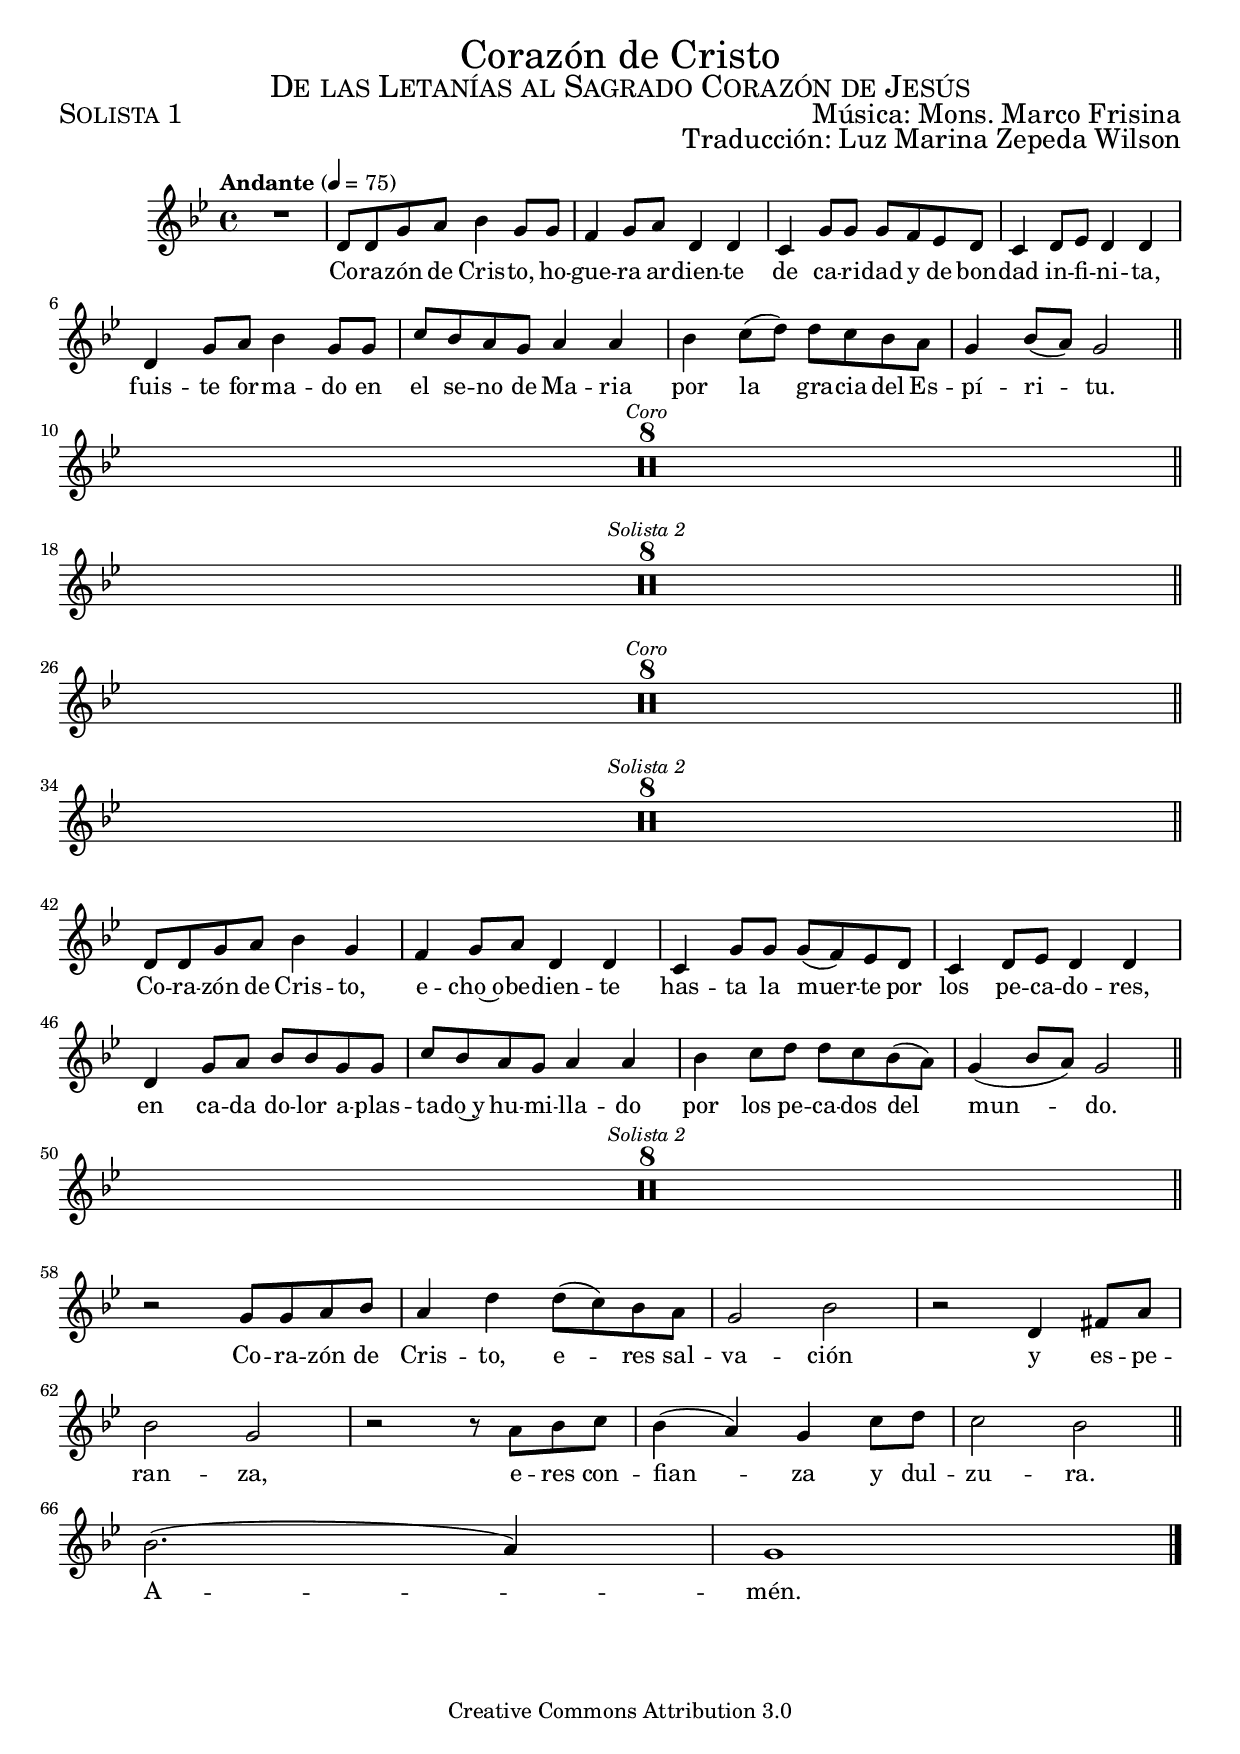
% ****************************************************************
%	Corazon de Cristo - Solista 1
%	by serach.sam@
% ****************************************************************
\language "espanol"
\version "2.19.80"

% --- Includes
\include "global.ily"
% --- Musica
solistaUno = \relative do'' {
  \compressFullBarRests
  \dynamicUp
  %Escribir la musica aqui...
  R1
  re,8 re sol la sib4 sol8 sol |
  fa4 sol8 la re,4 re |
  do4 sol'8 sol sol fa mib re |
  do4 re8 mib re4 re |
  re4 sol8 la sib4 sol8 sol |
  do8 sib la sol la4 la |
  sib4 do8( re) re do sib la |
  sol4 sib8( la) sol2 | \break
  
  R1*8^\markup{ \small \italic "Coro"} | \break
  
  R1*8^\markup{ \small \italic "Solista 2"} | \break
  
  R1*8^\markup{ \small \italic "Coro"} | \break
  
  R1*8^\markup{ \small \italic "Solista 2"} | \break
  re8 re sol la sib4 sol |
  fa4 sol8 la re,4 re |
  do4 sol'8 sol sol( fa) mib re |
  do4 re8 mib re4 re | \break
  re4 sol8 la sib sib sol8 sol |
  do8 sib la sol la4 la |
  sib4 do8 re re do sib( la) |
  sol4( sib8 la) sol2 | \break
    
  R1*8^\markup{ \small \italic "Solista 2"} | \break
  r2 sol8 sol la sib |
  la4 re re8( do) sib la |
  sol2 sib |
  r2 re,4 fas8 la | \break
  sib2 sol |
  r2 r8 la sib do |
  sib4( la) sol do8 re |
  do2 sib | \break
  
  sib2.( la4) |
  sol1 |
}

% --- Letra
letraSolistaUno = \lyricmode {
  % la letra va aqui.
  Co -- ra -- zón de Cris -- to, ho -- gue -- ra ar --  dien -- te
  de ca -- ri -- dad y de bon -- dad in -- fi -- ni -- ta,
  fuis -- te for -- ma -- do en el se -- no  de Ma -- ria
  por la gra -- cia del Es -- pí -- ri -- tu.
  
  Co -- ra -- zón de Cris -- to, e -- cho~o -- be -- dien -- te
  has -- ta la muer -- te por los pe -- ca -- do -- res,
  en ca -- da do -- lor a -- plas -- ta -- do~y hu -- mi -- lla -- do
  por los pe -- ca -- dos del mun -- do.
  
  Co -- ra -- zón de Cris -- to, 
  e -- res sal -- va -- ción y es -- pe -- ran -- za,
  e -- res con -- fian -- za y dul -- zu -- ra.
  
  A -- mén.
}


% --- Tamaño del pentagrama
#(set-global-staff-size 19)


% --- Cabecera
\markup { \fill-line { \center-column { \fontsize #5 \title \fontsize #3 \caps \subtitle } } }
\markup { \fill-line { \fontsize #2 \caps "Solista 1" \center-column { \fontsize #2 \composer } } }
\markup { \fill-line { "" \center-column { \fontsize #2 \arranger } } }

\header {
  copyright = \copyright
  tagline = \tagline
  breakbefore = \breakbefore
}

% --- Partitura
\score {
  <<
    \new Staff {
      \new Voice = "solista" {
        <<
          %\set Staff.midiInstrument = #"piano"
          \global
          \solistaUno
        >>
      }
    }
    \new Lyrics{ \lyricsto "solista" { \letraSolistaUno } }
  >>
  \midi {}
  \layout {}
}

% --- Pagina
\paper {
  #(set-default-paper-size "letter")
  #(include-special-characters)
}